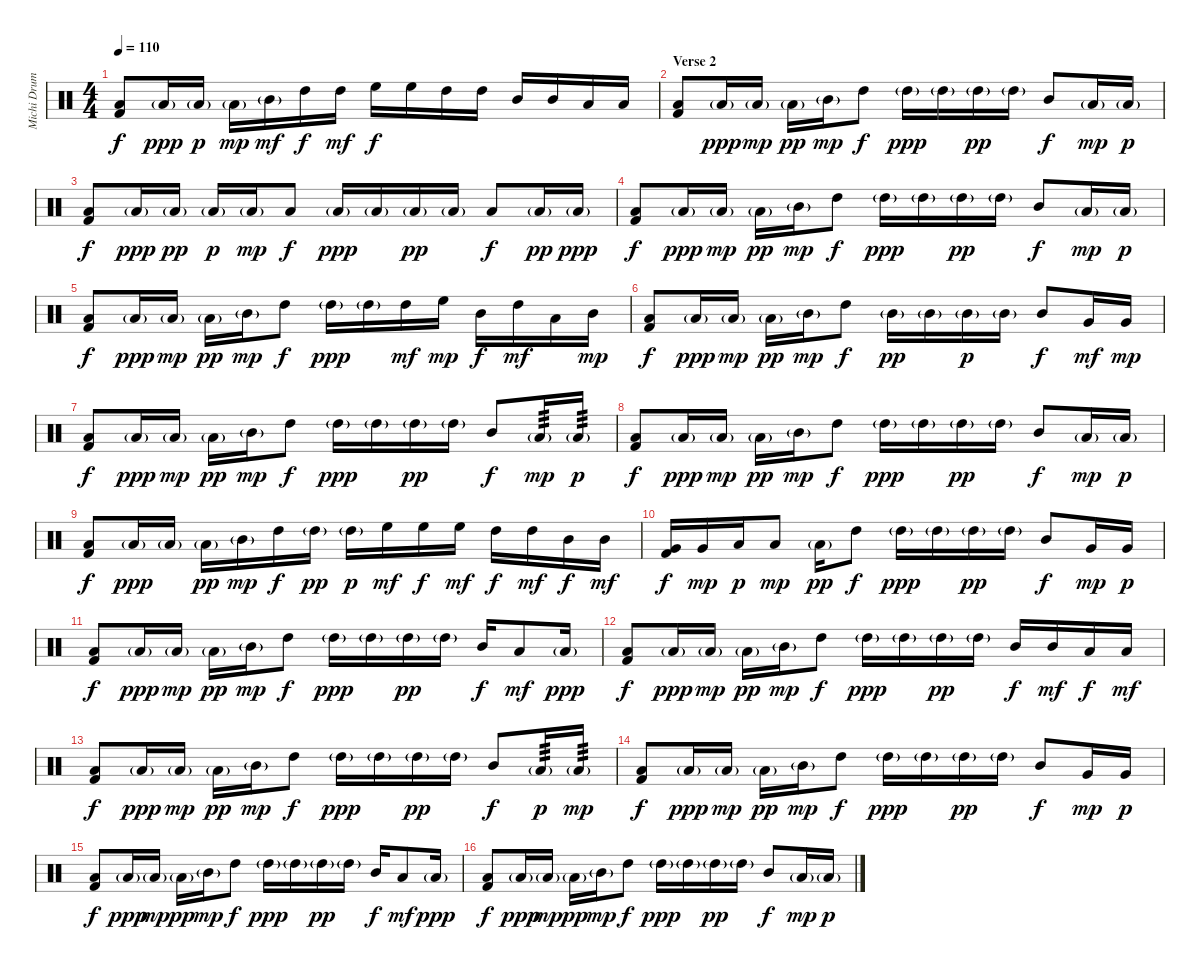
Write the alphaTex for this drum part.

\track ("Michi Drums" "Michi Drum") {instrument percussion}
\staff {score}
\articulation defaults
\ts (4 4)
\tempo 110
\clef neutral
\ks c
("Low Floor Tom (hit)" "Kick (hit) 2").8{dy f} "Low Floor Tom (hit)"{g}.16{dy ppp} "Low Tom (hit)"{g}.16{dy p} "Low Tom (hit)"{g}.16{dy mp} "Mid Tom (hit)"{g}.16{dy mf} "High Tom (hit)".16{dy f} "High Tom (hit)".16{dy mf} "High Floor Tom (hit)".16{dy f} "High Floor Tom (hit)".16 "High Tom (hit)".16 "High Tom (hit)".16 "Mid Tom (hit)".16 "Mid Tom (hit)".16 "Low Tom (hit)".16 "Low Tom (hit)".16 |
\section ("" "Verse 2")
("Low Floor Tom (hit)" "Kick (hit) 2").8 "Low Floor Tom (hit)"{g}.16{dy ppp} "Low Tom (hit)"{g}.16{dy mp} "Low Tom (hit)"{g}.16{dy pp} "Mid Tom (hit)"{g}.16{dy mp} "High Tom (hit)".8{dy f} "High Tom (hit)"{g}.16{dy ppp} "High Tom (hit)"{g}.16 "High Tom (hit)"{g}.16{dy pp} "High Tom (hit)"{g}.16 "Mid Tom (hit)".8{dy f} "Low Tom (hit)"{g}.16{dy mp} "Low Tom (hit)"{g}.16{dy p} |
("Low Floor Tom (hit)" "Kick (hit) 2").8{dy f} "Low Floor Tom (hit)"{g}.16{dy ppp} "Low Tom (hit)"{g}.16{dy pp} "Low Tom (hit)"{g}.16{dy p} "Low Tom (hit)"{g}.16{dy mp} "Low Tom (hit)".8{dy f} "Low Tom (hit)"{g}.16{dy ppp} "Low Tom (hit)"{g}.16 "Low Tom (hit)"{g}.16{dy pp} "Low Tom (hit)"{g}.16 "Low Floor Tom (hit)".8{dy f} "Low Floor Tom (hit)"{g}.16{dy pp} "Low Floor Tom (hit)"{g}.16{dy ppp} |
("Low Floor Tom (hit)" "Kick (hit) 2").8{dy f} "Low Floor Tom (hit)"{g}.16{dy ppp} "Low Tom (hit)"{g}.16{dy mp} "Low Tom (hit)"{g}.16{dy pp} "Mid Tom (hit)"{g}.16{dy mp} "High Tom (hit)".8{dy f} "High Tom (hit)"{g}.16{dy ppp} "High Tom (hit)"{g}.16 "High Tom (hit)"{g}.16{dy pp} "High Tom (hit)"{g}.16 "Mid Tom (hit)".8{dy f} "Low Tom (hit)"{g}.16{dy mp} "Low Tom (hit)"{g}.16{dy p} |
("Low Floor Tom (hit)" "Kick (hit) 2").8{dy f} "Low Floor Tom (hit)"{g}.16{dy ppp} "Low Tom (hit)"{g}.16{dy mp} "Low Tom (hit)"{g}.16{dy pp} "Mid Tom (hit)"{g}.16{dy mp} "High Tom (hit)".8{dy f} "High Tom (hit)"{g}.16{dy ppp} "High Tom (hit)"{g}.16 "High Tom (hit)".16{dy mf} "High Floor Tom (hit)".16{dy mp} "Mid Tom (hit)".16{dy f} "High Tom (hit)".16{dy mf} "Low Tom (hit)".16 "Mid Tom (hit)".16{dy mp} |
("Low Floor Tom (hit)" "Kick (hit) 2").8{dy f} "Low Floor Tom (hit)"{g}.16{dy ppp} "Low Tom (hit)"{g}.16{dy mp} "Low Tom (hit)"{g}.16{dy pp} "Mid Tom (hit)"{g}.16{dy mp} "High Tom (hit)".8{dy f} "Mid Tom (hit)"{g}.16{dy pp} "Mid Tom (hit)"{g}.16 "Mid Tom (hit)"{g}.16{dy p} "Mid Tom (hit)"{g}.16 "Mid Tom (hit)".8{dy f} "Very Low Tom (hit)".16{dy mf} "Very Low Tom (hit)".16{dy mp} |
("Low Floor Tom (hit)" "Kick (hit) 2").8{dy f} "Low Floor Tom (hit)"{g}.16{dy ppp} "Low Tom (hit)"{g}.16{dy mp} "Low Tom (hit)"{g}.16{dy pp} "Mid Tom (hit)"{g}.16{dy mp} "High Tom (hit)".8{dy f} "High Tom (hit)"{g}.16{dy ppp} "High Tom (hit)"{g}.16 "High Tom (hit)"{g}.16{dy pp} "High Tom (hit)"{g}.16 "Mid Tom (hit)".8{dy f} "Low Tom (hit)"{g}.16{tp 3 dy mp} "Low Tom (hit)"{g}.16{tp 3 dy p} |
("Low Floor Tom (hit)" "Kick (hit) 2").8{dy f} "Low Floor Tom (hit)"{g}.16{dy ppp} "Low Tom (hit)"{g}.16{dy mp} "Low Tom (hit)"{g}.16{dy pp} "Mid Tom (hit)"{g}.16{dy mp} "High Tom (hit)".8{dy f} "High Tom (hit)"{g}.16{dy ppp} "High Tom (hit)"{g}.16 "High Tom (hit)"{g}.16{dy pp} "High Tom (hit)"{g}.16 "Mid Tom (hit)".8{dy f} "Low Tom (hit)"{g}.16{dy mp} "Low Tom (hit)"{g}.16{dy p} |
("Low Floor Tom (hit)" "Kick (hit) 2").8{dy f} "Low Floor Tom (hit)"{g}.16{dy ppp} "Low Tom (hit)"{g}.16 "Low Tom (hit)"{g}.16{dy pp} "Mid Tom (hit)"{g}.16{dy mp} "High Tom (hit)".16{dy f} "High Tom (hit)"{g}.16{dy pp} "High Tom (hit)"{g}.16{dy p} "High Floor Tom (hit)".16{dy mf} "High Floor Tom (hit)".16{dy f} "High Floor Tom (hit)".16{dy mf} "High Tom (hit)".16{dy f} "High Tom (hit)".16{dy mf} "Mid Tom (hit)".16{dy f} "Mid Tom (hit)".16{dy mf} |
("Very Low Tom (hit)" "Kick (hit) 2").16{dy f} "Very Low Tom (hit)".16{dy mp} "Low Floor Tom (hit)".16{dy p} "Low Tom (hit)".8{dy mp} "Low Tom (hit)"{g}.16{dy pp} "High Tom (hit)".8{dy f} "High Tom (hit)"{g}.16{dy ppp} "High Tom (hit)"{g}.16 "High Tom (hit)"{g}.16{dy pp} "High Tom (hit)"{g}.16 "Mid Tom (hit)".8{dy f} "Very Low Tom (hit)".16{dy mp} "Very Low Tom (hit)".16{dy p} |
("Low Floor Tom (hit)" "Kick (hit) 2").8{dy f} "Low Floor Tom (hit)"{g}.16{dy ppp} "Low Tom (hit)"{g}.16{dy mp} "Low Tom (hit)"{g}.16{dy pp} "Mid Tom (hit)"{g}.16{dy mp} "High Tom (hit)".8{dy f} "High Tom (hit)"{g}.16{dy ppp} "High Tom (hit)"{g}.16 "High Tom (hit)"{g}.16{dy pp} "High Tom (hit)"{g}.16 "Mid Tom (hit)".16{dy f} "Low Tom (hit)".8{dy mf} "Low Tom (hit)"{g}.16{dy ppp} |
("Low Floor Tom (hit)" "Kick (hit) 2").8{dy f} "Low Floor Tom (hit)"{g}.16{dy ppp} "Low Tom (hit)"{g}.16{dy mp} "Low Tom (hit)"{g}.16{dy pp} "Mid Tom (hit)"{g}.16{dy mp} "High Tom (hit)".8{dy f} "High Tom (hit)"{g}.16{dy ppp} "High Tom (hit)"{g}.16 "High Tom (hit)"{g}.16{dy pp} "High Tom (hit)"{g}.16 "Mid Tom (hit)".16{dy f} "Mid Tom (hit)".16{dy mf} "Low Tom (hit)".16{dy f} "Low Tom (hit)".16{dy mf} |
("Low Floor Tom (hit)" "Kick (hit) 2").8{dy f} "Low Floor Tom (hit)"{g}.16{dy ppp} "Low Tom (hit)"{g}.16{dy mp} "Low Tom (hit)"{g}.16{dy pp} "Mid Tom (hit)"{g}.16{dy mp} "High Tom (hit)".8{dy f} "High Tom (hit)"{g}.16{dy ppp} "High Tom (hit)"{g}.16 "High Tom (hit)"{g}.16{dy pp} "High Tom (hit)"{g}.16 "Mid Tom (hit)".8{dy f} "Low Tom (hit)"{g}.16{tp 3 dy p} "Low Tom (hit)"{g}.16{tp 3 dy mp} |
("Low Floor Tom (hit)" "Kick (hit) 2").8{dy f} "Low Floor Tom (hit)"{g}.16{dy ppp} "Low Tom (hit)"{g}.16{dy mp} "Low Tom (hit)"{g}.16{dy pp} "Mid Tom (hit)"{g}.16{dy mp} "High Tom (hit)".8{dy f} "High Tom (hit)"{g}.16{dy ppp} "High Tom (hit)"{g}.16 "High Tom (hit)"{g}.16{dy pp} "High Tom (hit)"{g}.16 "Mid Tom (hit)".8{dy f} "Very Low Tom (hit)".16{dy mp} "Very Low Tom (hit)".16{dy p} |
("Low Floor Tom (hit)" "Kick (hit) 2").8{dy f} "Low Floor Tom (hit)"{g}.16{dy ppp} "Low Tom (hit)"{g}.16{dy mp} "Low Tom (hit)"{g}.16{dy pp} "Mid Tom (hit)"{g}.16{dy mp} "High Tom (hit)".8{dy f} "High Tom (hit)"{g}.16{dy ppp} "High Tom (hit)"{g}.16 "High Tom (hit)"{g}.16{dy pp} "High Tom (hit)"{g}.16 "Mid Tom (hit)".16{dy f} "Low Tom (hit)".8{dy mf} "Low Tom (hit)"{g}.16{dy ppp} |
("Low Floor Tom (hit)" "Kick (hit) 2").8{dy f} "Low Floor Tom (hit)"{g}.16{dy ppp} "Low Tom (hit)"{g}.16{dy mp} "Low Tom (hit)"{g}.16{dy pp} "Mid Tom (hit)"{g}.16{dy mp} "High Tom (hit)".8{dy f} "High Tom (hit)"{g}.16{dy ppp} "High Tom (hit)"{g}.16 "High Tom (hit)"{g}.16{dy pp} "High Tom (hit)"{g}.16 "Mid Tom (hit)".8{dy f} "Low Tom (hit)"{g}.16{dy mp} "Low Tom (hit)"{g}.16{dy p}
